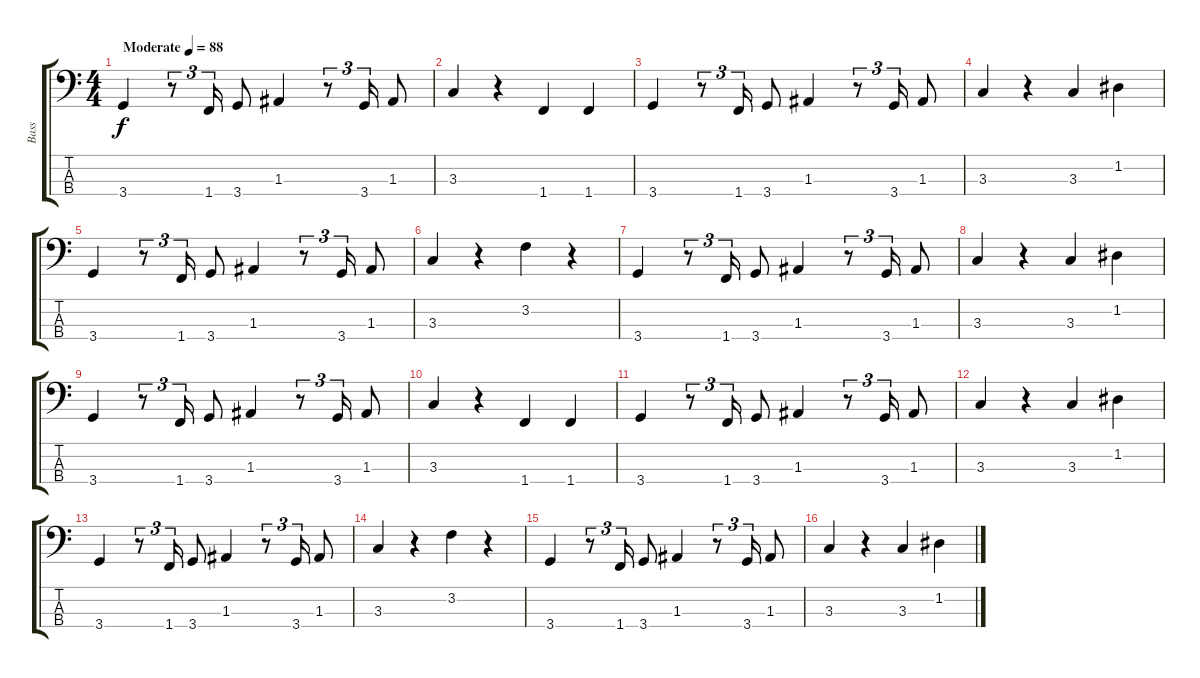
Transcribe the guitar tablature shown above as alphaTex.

\track ("Bass" "Bass") {instrument electricbassfinger}
\staff {score tabs}
\tuning (G2 D2 A1 E1) {hide}
\ts (4 4)
\tempo (88 "Moderate")
\clef f4
\ks c
3.4.4{dy f instrument electricbassfinger} r.8{tu (3 2)} 1.4.16{tu (3 2)} 3.4.8 1.3.4 r.8{tu (3 2)} 3.4.16{tu (3 2)} 1.3.8 |
3.3.4 r.4 1.4.4 1.4.4 |
3.4.4 r.8{tu (3 2)} 1.4.16{tu (3 2)} 3.4.8 1.3.4 r.8{tu (3 2)} 3.4.16{tu (3 2)} 1.3.8 |
3.3.4 r.4 3.3.4 1.2.4 |
3.4.4 r.8{tu (3 2)} 1.4.16{tu (3 2)} 3.4.8 1.3.4 r.8{tu (3 2)} 3.4.16{tu (3 2)} 1.3.8 |
3.3.4 r.4 3.2.4 r.4 |
3.4.4 r.8{tu (3 2)} 1.4.16{tu (3 2)} 3.4.8 1.3.4 r.8{tu (3 2)} 3.4.16{tu (3 2)} 1.3.8 |
3.3.4 r.4 3.3.4 1.2.4 |
3.4.4 r.8{tu (3 2)} 1.4.16{tu (3 2)} 3.4.8 1.3.4 r.8{tu (3 2)} 3.4.16{tu (3 2)} 1.3.8 |
3.3.4 r.4 1.4.4 1.4.4 |
3.4.4 r.8{tu (3 2)} 1.4.16{tu (3 2)} 3.4.8 1.3.4 r.8{tu (3 2)} 3.4.16{tu (3 2)} 1.3.8 |
3.3.4 r.4 3.3.4 1.2.4 |
3.4.4 r.8{tu (3 2)} 1.4.16{tu (3 2)} 3.4.8 1.3.4 r.8{tu (3 2)} 3.4.16{tu (3 2)} 1.3.8 |
3.3.4 r.4 3.2.4 r.4 |
3.4.4 r.8{tu (3 2)} 1.4.16{tu (3 2)} 3.4.8 1.3.4 r.8{tu (3 2)} 3.4.16{tu (3 2)} 1.3.8 |
3.3.4 r.4 3.3.4 1.2.4
